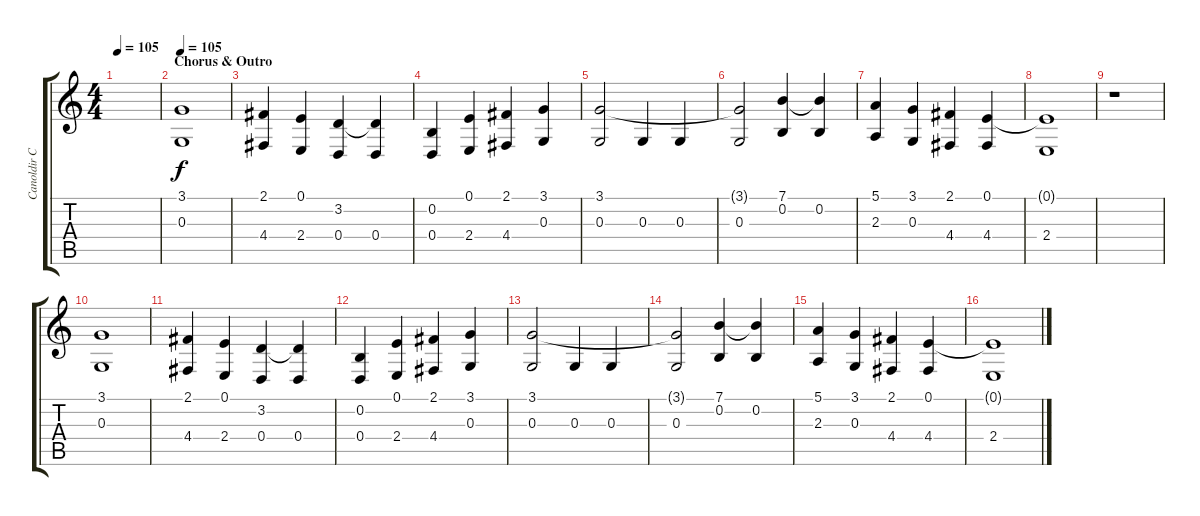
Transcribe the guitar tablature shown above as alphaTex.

\track ("Canoldir Choir" "Canoldir C") {instrument choiraahs}
\staff {score tabs}
\tuning (E4 B3 G3 D3 A2 E2) {hide}
\ts (4 4)
\tempo 105
\clef g2
\ks c
|
\section ("" "Chorus & Outro")
\tempo 105
(3.1 0.3).1 |
(2.1 4.4).4 (0.1 2.4).4 (3.2 0.4).4 (3.2{t} 0.4).4 |
(0.2 0.4).4 (0.1 2.4).4 (2.1 4.4).4 (3.1 0.3).4 |
(3.1 0.3).2 0.3.4 0.3.4 |
(3.1{t} 0.3).2 (7.1 0.2).4 (7.1{t} 0.2).4 |
(5.1 2.3).4 (3.1 0.3).4 (2.1 4.4).4 (0.1 4.4).4 |
(0.1{t} 2.4).1 |
r.1 |
(3.1 0.3).1 |
(2.1 4.4).4 (0.1 2.4).4 (3.2 0.4).4 (3.2{t} 0.4).4 |
(0.2 0.4).4 (0.1 2.4).4 (2.1 4.4).4 (3.1 0.3).4 |
(3.1 0.3).2 0.3.4 0.3.4 |
(3.1{t} 0.3).2 (7.1 0.2).4 (7.1{t} 0.2).4 |
(5.1 2.3).4 (3.1 0.3).4 (2.1 4.4).4 (0.1 4.4).4 |
(0.1{t} 2.4).1
